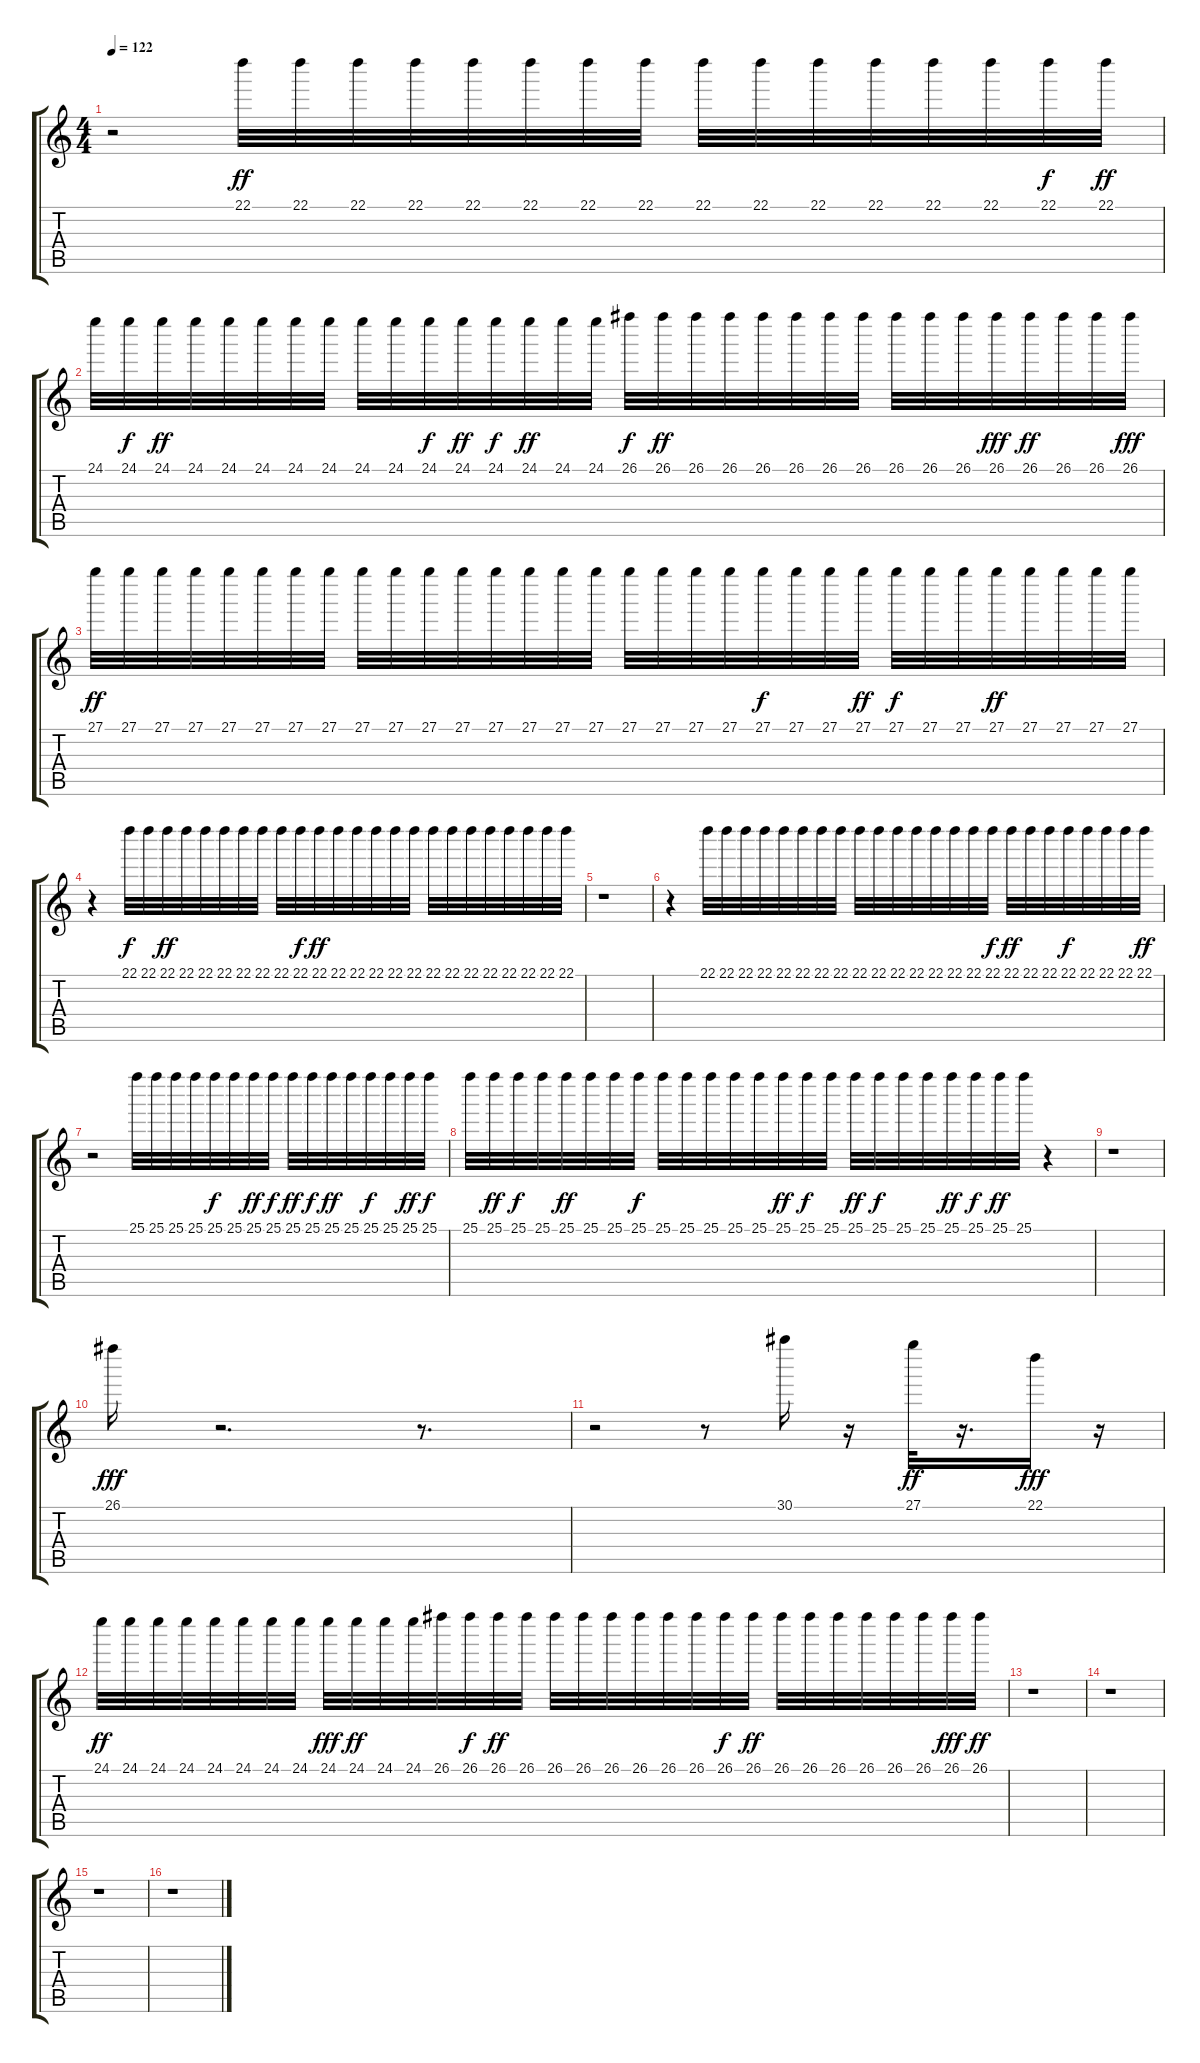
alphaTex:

\track "" {instrument acousticguitarsteel}
\staff {score tabs}
\tuning (E4 B3 G3 D3 A2 E2) {hide}
\ts (4 4)
\tempo 122
\clef g2
\ks c
r.2{dy ff instrument acousticguitarsteel} 22.1.32 22.1.32 22.1.32 22.1.32 22.1.32 22.1.32 22.1.32 22.1.32 22.1.32 22.1.32 22.1.32 22.1.32 22.1.32 22.1.32 22.1.32{dy f} 22.1.32{dy ff} |
24.1.32 24.1.32{dy f} 24.1.32{dy ff} 24.1.32 24.1.32 24.1.32 24.1.32 24.1.32 24.1.32 24.1.32 24.1.32{dy f} 24.1.32{dy ff} 24.1.32{dy f} 24.1.32{dy ff} 24.1.32 24.1.32 26.1.32{dy f} 26.1.32{dy ff} 26.1.32 26.1.32 26.1.32 26.1.32 26.1.32 26.1.32 26.1.32 26.1.32 26.1.32 26.1.32{dy fff} 26.1.32{dy ff} 26.1.32 26.1.32 26.1.32{dy fff} |
27.1.32{dy ff} 27.1.32 27.1.32 27.1.32 27.1.32 27.1.32 27.1.32 27.1.32 27.1.32 27.1.32 27.1.32 27.1.32 27.1.32 27.1.32 27.1.32 27.1.32 27.1.32 27.1.32 27.1.32 27.1.32 27.1.32{dy f} 27.1.32 27.1.32 27.1.32{dy ff} 27.1.32{dy f} 27.1.32 27.1.32 27.1.32{dy ff} 27.1.32 27.1.32 27.1.32 27.1.32 |
r.4 22.1.32{dy f} 22.1.32 22.1.32{dy ff} 22.1.32 22.1.32 22.1.32 22.1.32 22.1.32 22.1.32 22.1.32{dy f} 22.1.32{dy ff} 22.1.32 22.1.32 22.1.32 22.1.32 22.1.32 22.1.32 22.1.32 22.1.32 22.1.32 22.1.32 22.1.32 22.1.32 22.1.32 |
r.1 |
r.4 22.1.32 22.1.32 22.1.32 22.1.32 22.1.32 22.1.32 22.1.32 22.1.32 22.1.32 22.1.32 22.1.32 22.1.32 22.1.32 22.1.32 22.1.32 22.1.32{dy f} 22.1.32{dy ff} 22.1.32 22.1.32 22.1.32{dy f} 22.1.32 22.1.32 22.1.32 22.1.32{dy ff} |
r.2 25.1.32 25.1.32 25.1.32 25.1.32 25.1.32{dy f} 25.1.32 25.1.32{dy ff} 25.1.32{dy f} 25.1.32{dy ff} 25.1.32{dy f} 25.1.32{dy ff} 25.1.32 25.1.32{dy f} 25.1.32 25.1.32{dy ff} 25.1.32{dy f} |
25.1.32 25.1.32{dy ff} 25.1.32{dy f} 25.1.32 25.1.32{dy ff} 25.1.32 25.1.32 25.1.32{dy f} 25.1.32 25.1.32 25.1.32 25.1.32 25.1.32 25.1.32{dy ff} 25.1.32{dy f} 25.1.32 25.1.32{dy ff} 25.1.32{dy f} 25.1.32 25.1.32 25.1.32{dy ff} 25.1.32{dy f} 25.1.32{dy ff} 25.1.32 r.4 |
r.1 |
26.1.16{dy fff} r.2{d} r.8{d} |
r.2 r.8 30.1.16 r.16 27.1.32{dy ff} r.16{d} 22.1.16{dy fff} r.16 |
24.1.32{dy ff} 24.1.32 24.1.32 24.1.32 24.1.32 24.1.32 24.1.32 24.1.32 24.1.32{dy fff} 24.1.32{dy ff} 24.1.32 24.1.32 26.1.32 26.1.32{dy f} 26.1.32{dy ff} 26.1.32 26.1.32 26.1.32 26.1.32 26.1.32 26.1.32 26.1.32 26.1.32{dy f} 26.1.32{dy ff} 26.1.32 26.1.32 26.1.32 26.1.32 26.1.32 26.1.32 26.1.32{dy fff} 26.1.32{dy ff} |
r.1 |
r.1 |
r.1 |
r.1
